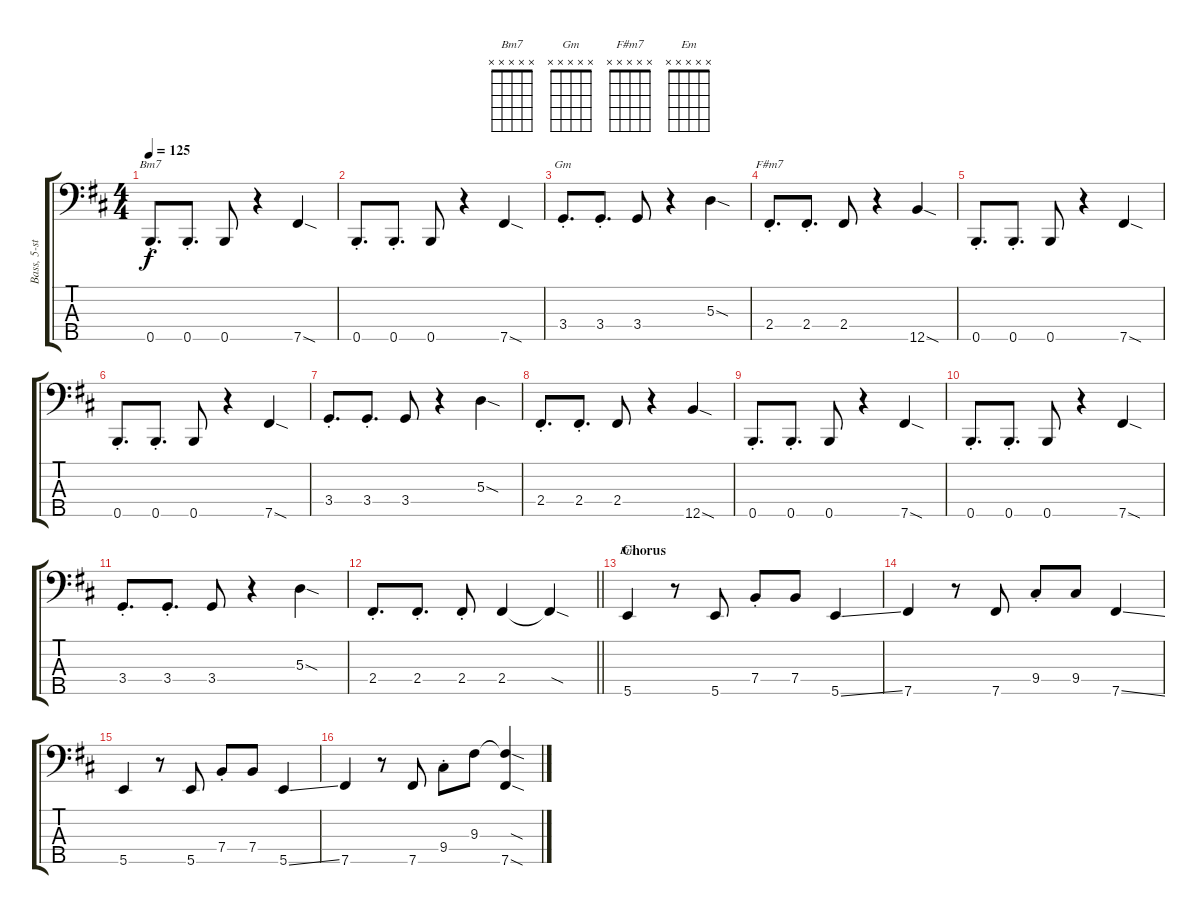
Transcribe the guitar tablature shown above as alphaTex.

\track ("Bass, 5-stringed" "Bass, 5-st") {instrument electricbassfinger}
\staff {score tabs}
\tuning (G2 D2 A1 E1 B0) {hide}
\chord ("Bm7" x x x x x)
\chord ("Gm" x x x x x)
\chord ("F#m7" x x x x x)
\chord ("Em" x x x x x)
\ts (4 4)
\tempo 125
\clef f4
\ks bminor
0.5{st}.8{d ch "Bm7" dy f} 0.5{st}.8{d} 0.5.8 r.4 7.5{sod}.4 |
0.5{st}.8{d} 0.5{st}.8{d} 0.5.8 r.4 7.5{sod}.4 |
3.4{st}.8{d ch "Gm"} 3.4{st}.8{d} 3.4.8 r.4 5.3{sod}.4 |
2.4{st}.8{d ch "F#m7"} 2.4{st}.8{d} 2.4.8 r.4 12.5{sod}.4 |
0.5{st}.8{d} 0.5{st}.8{d} 0.5.8 r.4 7.5{sod}.4 |
0.5{st}.8{d} 0.5{st}.8{d} 0.5.8 r.4 7.5{sod}.4 |
3.4{st}.8{d} 3.4{st}.8{d} 3.4.8 r.4 5.3{sod}.4 |
2.4{st}.8{d} 2.4{st}.8{d} 2.4.8 r.4 12.5{sod}.4 |
0.5{st}.8{d} 0.5{st}.8{d} 0.5.8 r.4 7.5{sod}.4 |
0.5{st}.8{d} 0.5{st}.8{d} 0.5.8 r.4 7.5{sod}.4 |
3.4{st}.8{d} 3.4{st}.8{d} 3.4.8 r.4 5.3{sod}.4 |
\barLineRight lightlight
2.4{st}.8{d} 2.4{st}.8{d} 2.4{st}.8 2.4.4 2.4{sod t}.4 |
\section ("" "Chorus")
5.5.4{ch "Em"} r.8 5.5.8 7.4{st}.8 7.4.8 5.5{ss}.4 |
7.5.4 r.8 7.5.8 9.4{st}.8 9.4.8 7.5{ss}.4 |
5.5.4 r.8 5.5.8 7.4{st}.8 7.4.8 5.5{ss}.4 |
7.5.4 r.8 7.5.8 9.4{st}.8 9.3.8 (9.3{sod t} 7.5{sod}).4
